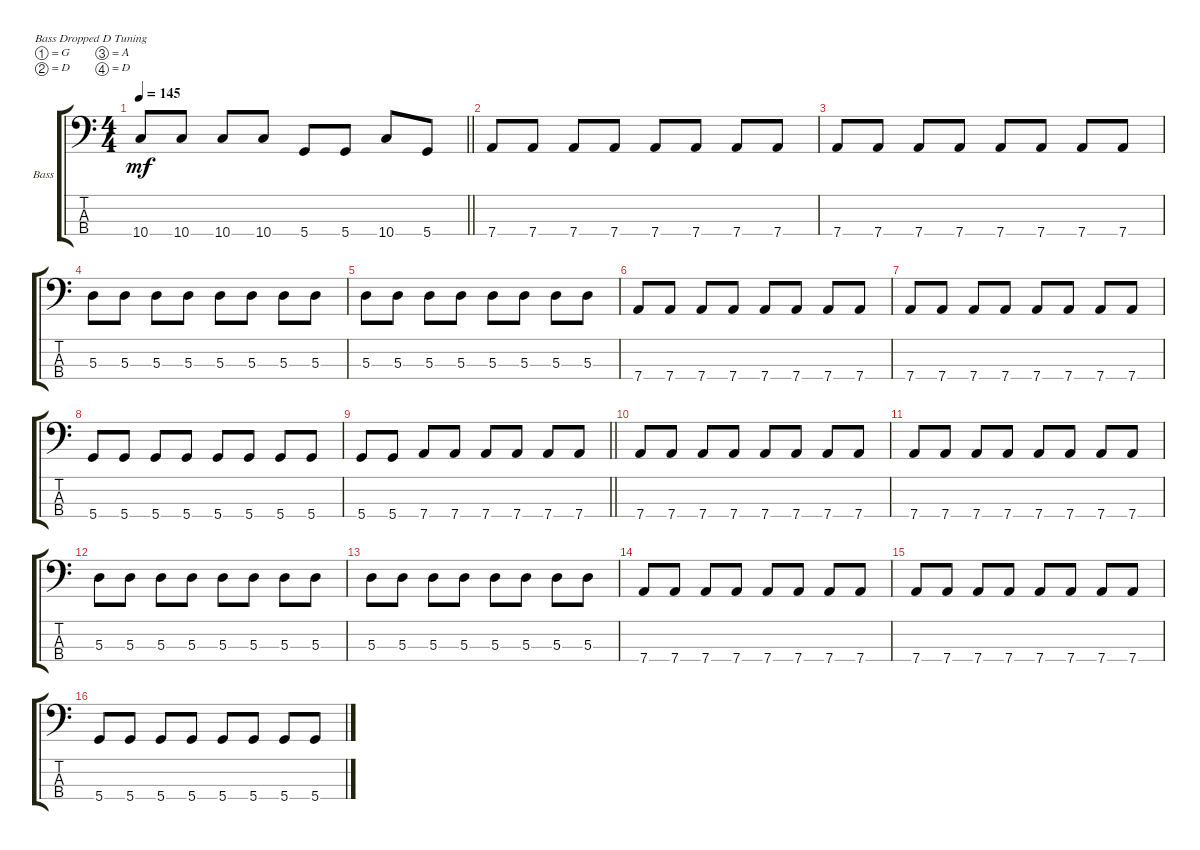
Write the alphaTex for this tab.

\bracketExtendMode groupsimilarinstruments
\firstSystemTrackNameOrientation horizontal
\otherSystemsTrackNameOrientation horizontal
\track ("Bass" "Bass") {instrument electricbassfinger}
\staff {score tabs}
\tuning (G2 D2 A1 D1)
\ts (4 4)
\tempo 145
\clef f4
\barLineRight lightlight
\ks c
10.4.8{dy mf} 10.4.8 10.4.8 10.4.8 5.4.8 5.4.8 10.4.8 5.4.8 |
7.4.8 7.4.8 7.4.8 7.4.8 7.4.8 7.4.8 7.4.8 7.4.8 |
7.4.8 7.4.8 7.4.8 7.4.8 7.4.8 7.4.8 7.4.8 7.4.8 |
5.3.8 5.3.8 5.3.8 5.3.8 5.3.8 5.3.8 5.3.8 5.3.8 |
5.3.8 5.3.8 5.3.8 5.3.8 5.3.8 5.3.8 5.3.8 5.3.8 |
7.4.8 7.4.8 7.4.8 7.4.8 7.4.8 7.4.8 7.4.8 7.4.8 |
7.4.8 7.4.8 7.4.8 7.4.8 7.4.8 7.4.8 7.4.8 7.4.8 |
5.4.8 5.4.8 5.4.8 5.4.8 5.4.8 5.4.8 5.4.8 5.4.8 |
\barLineRight lightlight
5.4.8 5.4.8 7.4.8 7.4.8 7.4.8 7.4.8 7.4.8 7.4.8 |
7.4.8 7.4.8 7.4.8 7.4.8 7.4.8 7.4.8 7.4.8 7.4.8 |
7.4.8 7.4.8 7.4.8 7.4.8 7.4.8 7.4.8 7.4.8 7.4.8 |
5.3.8 5.3.8 5.3.8 5.3.8 5.3.8 5.3.8 5.3.8 5.3.8 |
5.3.8 5.3.8 5.3.8 5.3.8 5.3.8 5.3.8 5.3.8 5.3.8 |
7.4.8 7.4.8 7.4.8 7.4.8 7.4.8 7.4.8 7.4.8 7.4.8 |
7.4.8 7.4.8 7.4.8 7.4.8 7.4.8 7.4.8 7.4.8 7.4.8 |
5.4.8 5.4.8 5.4.8 5.4.8 5.4.8 5.4.8 5.4.8 5.4.8
